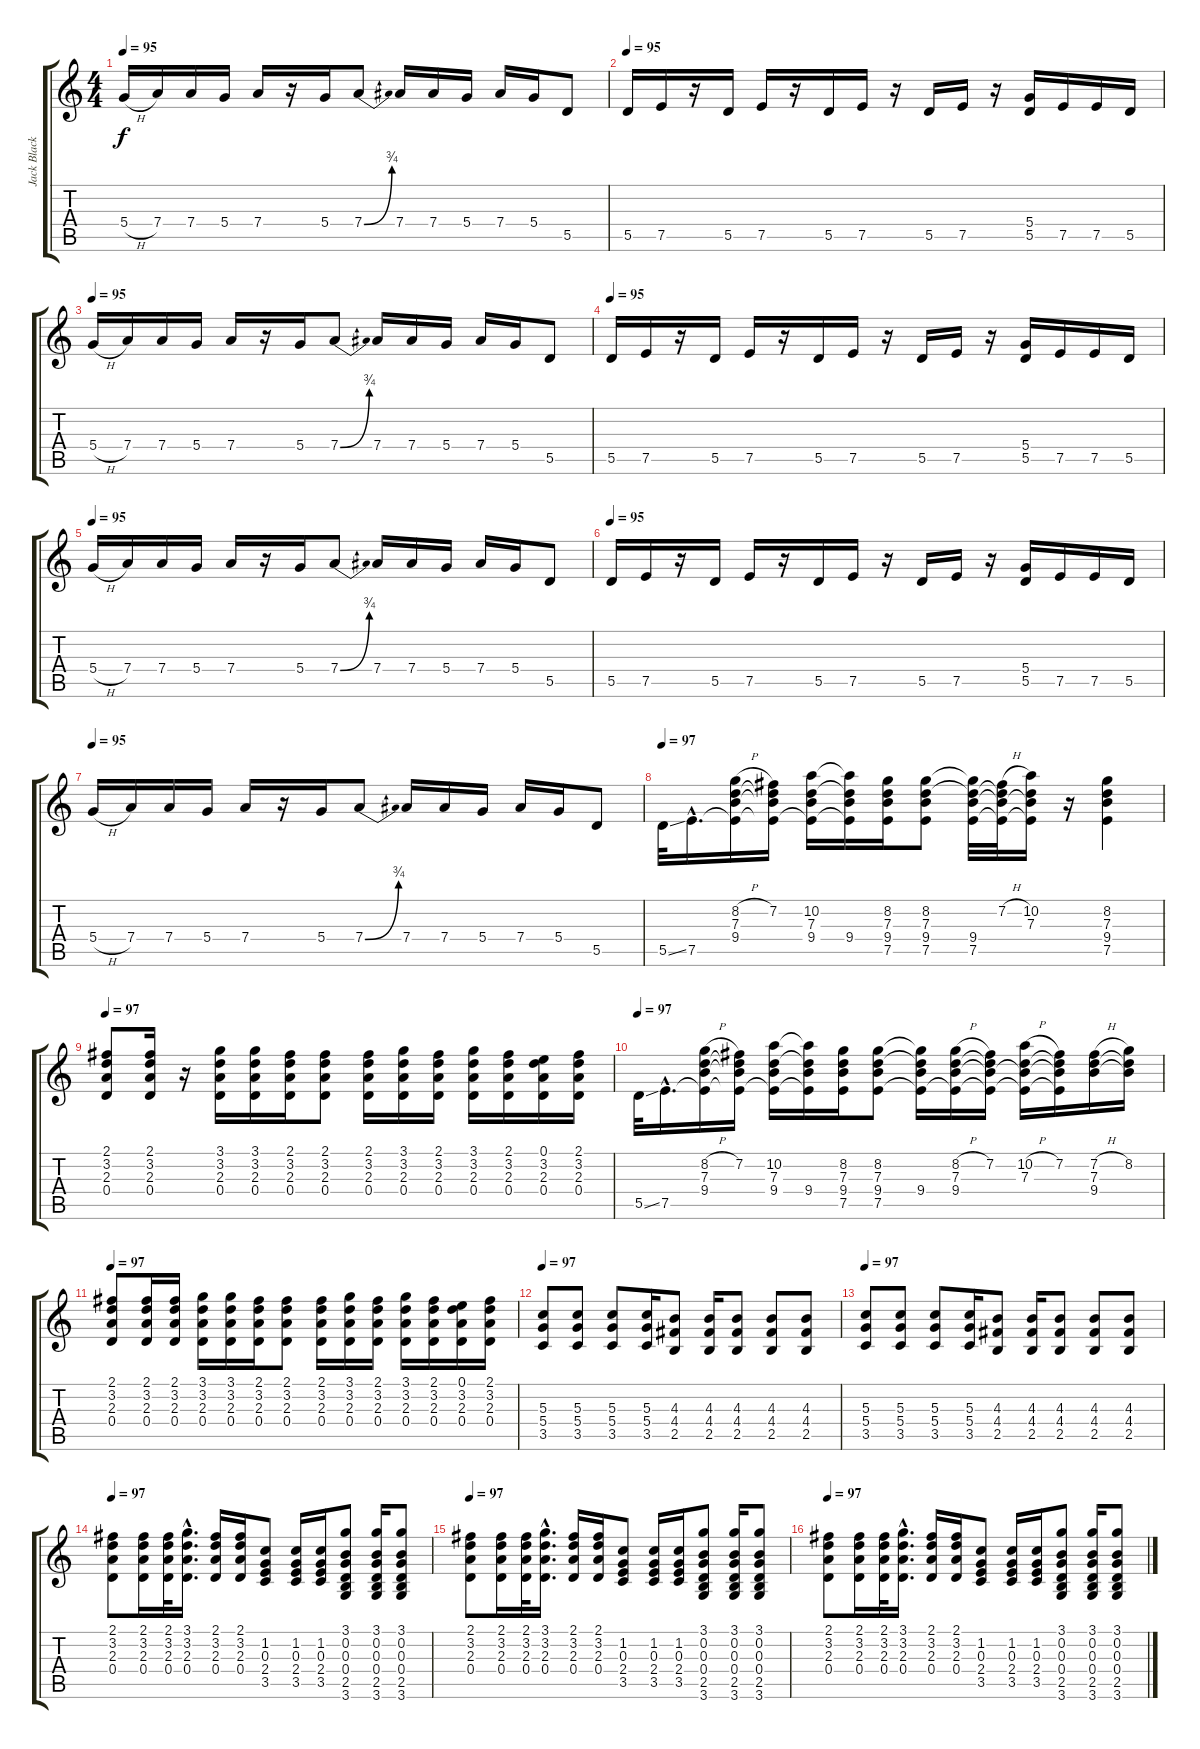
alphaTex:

\track ("Jack Black/Kyle Gass" "Jack Black") {instrument acousticguitarsteel}
\staff {score tabs}
\tuning (E4 B3 G3 D3 A2 E2) {hide}
\ts (4 4)
\tempo 95
\clef g2
\ks c
5.4{h}.16{dy f volume 8} 7.4.16 7.4.16 5.4.16 7.4.16 r.16 5.4.16 7.4{be (bend 0 0 60 3)}.8 7.4.16 7.4.16 5.4.16 7.4.16 5.4.16 5.5.8 |
\tempo 95
5.5.16{volume 8} 7.5.16 r.16 5.5.16 7.5.16 r.16 5.5.16 7.5.16 r.16 5.5.16 7.5.16 r.16 (5.4 5.5).16 7.5.16 7.5.16 5.5.16 |
\tempo 95
5.4{h}.16{volume 8} 7.4.16 7.4.16 5.4.16 7.4.16 r.16 5.4.16 7.4{be (bend 0 0 60 3)}.8 7.4.16 7.4.16 5.4.16 7.4.16 5.4.16 5.5.8 |
\tempo 95
5.5.16{volume 8} 7.5.16 r.16 5.5.16 7.5.16 r.16 5.5.16 7.5.16 r.16 5.5.16 7.5.16 r.16 (5.4 5.5).16 7.5.16 7.5.16 5.5.16 |
\tempo 95
5.4{h}.16{volume 8} 7.4.16 7.4.16 5.4.16 7.4.16 r.16 5.4.16 7.4{be (bend 0 0 60 3)}.8 7.4.16 7.4.16 5.4.16 7.4.16 5.4.16 5.5.8 |
\tempo 95
5.5.16{volume 8} 7.5.16 r.16 5.5.16 7.5.16 r.16 5.5.16 7.5.16 r.16 5.5.16 7.5.16 r.16 (5.4 5.5).16 7.5.16 7.5.16 5.5.16 |
\tempo 95
5.4{h}.16{volume 8} 7.4.16 7.4.16 5.4.16 7.4.16 r.16 5.4.16 7.4{be (bend 0 0 60 3)}.8 7.4.16 7.4.16 5.4.16 7.4.16 5.4.16 5.5.8 |
\tempo 97
5.5{ss}.32{volume 12} 7.5{hac}.16{d} (8.2{h} 7.3 9.4 7.5{t}).16 (7.2 7.3{t} 9.4{t} 7.5{t}).16 (10.2 7.3 9.4 7.5{t}).16 (10.2{t} 7.3{t} 9.4 7.5{t}).16 (8.2 7.3 9.4 7.5).16 (8.2 7.3 9.4 7.5).8 (8.2{t} 7.3{t} 9.4 7.5).32 (7.2{h} 7.3{t} 9.4{t} 7.5{t}).32 (10.2 7.3 9.4{t} 7.5{t}).16 r.16 (8.2 7.3 9.4 7.5).4 |
\tempo 97
(2.1 3.2 2.3 0.4).8{volume 13} (2.1 3.2 2.3 0.4).16 r.16 (3.1 3.2 2.3 0.4).16 (3.1 3.2 2.3 0.4).16 (2.1 3.2 2.3 0.4).16 (2.1 3.2 2.3 0.4).8 (2.1 3.2 2.3 0.4).16 (3.1 3.2 2.3 0.4).16 (2.1 3.2 2.3 0.4).16 (3.1 3.2 2.3 0.4).16 (2.1 3.2 2.3 0.4).16 (0.1 3.2 2.3 0.4).16 (2.1 3.2 2.3 0.4).16 |
\tempo 97
5.5{ss}.32{volume 12} 7.5{hac}.16{d} (8.2{h} 7.3 9.4 7.5{t}).16 (7.2 7.3{t} 9.4{t} 7.5{t}).16 (10.2 7.3 9.4 7.5{t}).16 (10.2{t} 7.3{t} 9.4 7.5{t}).16 (8.2 7.3 9.4 7.5).16 (8.2 7.3 9.4 7.5).8 (8.2{t} 7.3{t} 9.4 7.5{t}).16 (8.2{h} 7.3 9.4 7.5{t}).16 (7.2 7.3{t} 9.4{t} 7.5{t}).16 (10.2{h} 7.3 9.4{t} 7.5{t}).16 (7.2 7.3{t} 9.4{t} 7.5{t}).16 (7.2{h} 7.3 9.4).16 (8.2 7.3{t} 9.4{t}).16 |
\tempo 97
(2.1 3.2 2.3 0.4).8{volume 13} (2.1 3.2 2.3 0.4).16 (2.1 3.2 2.3 0.4).16 (3.1 3.2 2.3 0.4).16 (3.1 3.2 2.3 0.4).16 (2.1 3.2 2.3 0.4).16 (2.1 3.2 2.3 0.4).8 (2.1 3.2 2.3 0.4).16 (3.1 3.2 2.3 0.4).16 (2.1 3.2 2.3 0.4).16 (3.1 3.2 2.3 0.4).16 (2.1 3.2 2.3 0.4).16 (0.1 3.2 2.3 0.4).16 (2.1 3.2 2.3 0.4).16 |
\tempo 97
(5.3 5.4 3.5).8 (5.3 5.4 3.5).8 (5.3 5.4 3.5).8 (5.3 5.4 3.5).16 (4.3 4.4 2.5).8 (4.3 4.4 2.5).16 (4.3 4.4 2.5).8 (4.3 4.4 2.5).8 (4.3 4.4 2.5).8 |
\tempo 97
(5.3 5.4 3.5).8 (5.3 5.4 3.5).8 (5.3 5.4 3.5).8 (5.3 5.4 3.5).16 (4.3 4.4 2.5).8 (4.3 4.4 2.5).16 (4.3 4.4 2.5).8 (4.3 4.4 2.5).8 (4.3 4.4 2.5).8 |
\tempo 97
(2.1 3.2 2.3 0.4).8 (2.1 3.2 2.3 0.4).16 (2.1 3.2 2.3 0.4).32 (3.1{hac} 3.2{hac} 2.3{hac} 0.4{hac}).16{d} (2.1 3.2 2.3 0.4).16 (2.1 3.2 2.3 0.4).16 (1.2 0.3 2.4 3.5).8 (1.2 0.3 2.4 3.5).16 (1.2 0.3 2.4 3.5).16 (3.1 0.2 0.3 0.4 2.5 3.6).8 (3.1 0.2 0.3 0.4 2.5 3.6).16 (3.1 0.2 0.3 0.4 2.5 3.6).8 |
\tempo 97
(2.1 3.2 2.3 0.4).8 (2.1 3.2 2.3 0.4).16 (2.1 3.2 2.3 0.4).32 (3.1{hac} 3.2{hac} 2.3{hac} 0.4{hac}).16{d} (2.1 3.2 2.3 0.4).16 (2.1 3.2 2.3 0.4).16 (1.2 0.3 2.4 3.5).8 (1.2 0.3 2.4 3.5).16 (1.2 0.3 2.4 3.5).16 (3.1 0.2 0.3 0.4 2.5 3.6).8 (3.1 0.2 0.3 0.4 2.5 3.6).16 (3.1 0.2 0.3 0.4 2.5 3.6).8 |
\tempo 97
(2.1 3.2 2.3 0.4).8 (2.1 3.2 2.3 0.4).16 (2.1 3.2 2.3 0.4).32 (3.1{hac} 3.2{hac} 2.3{hac} 0.4{hac}).16{d} (2.1 3.2 2.3 0.4).16 (2.1 3.2 2.3 0.4).16 (1.2 0.3 2.4 3.5).8 (1.2 0.3 2.4 3.5).16 (1.2 0.3 2.4 3.5).16 (3.1 0.2 0.3 0.4 2.5 3.6).8 (3.1 0.2 0.3 0.4 2.5 3.6).16 (3.1 0.2 0.3 0.4 2.5 3.6).8
